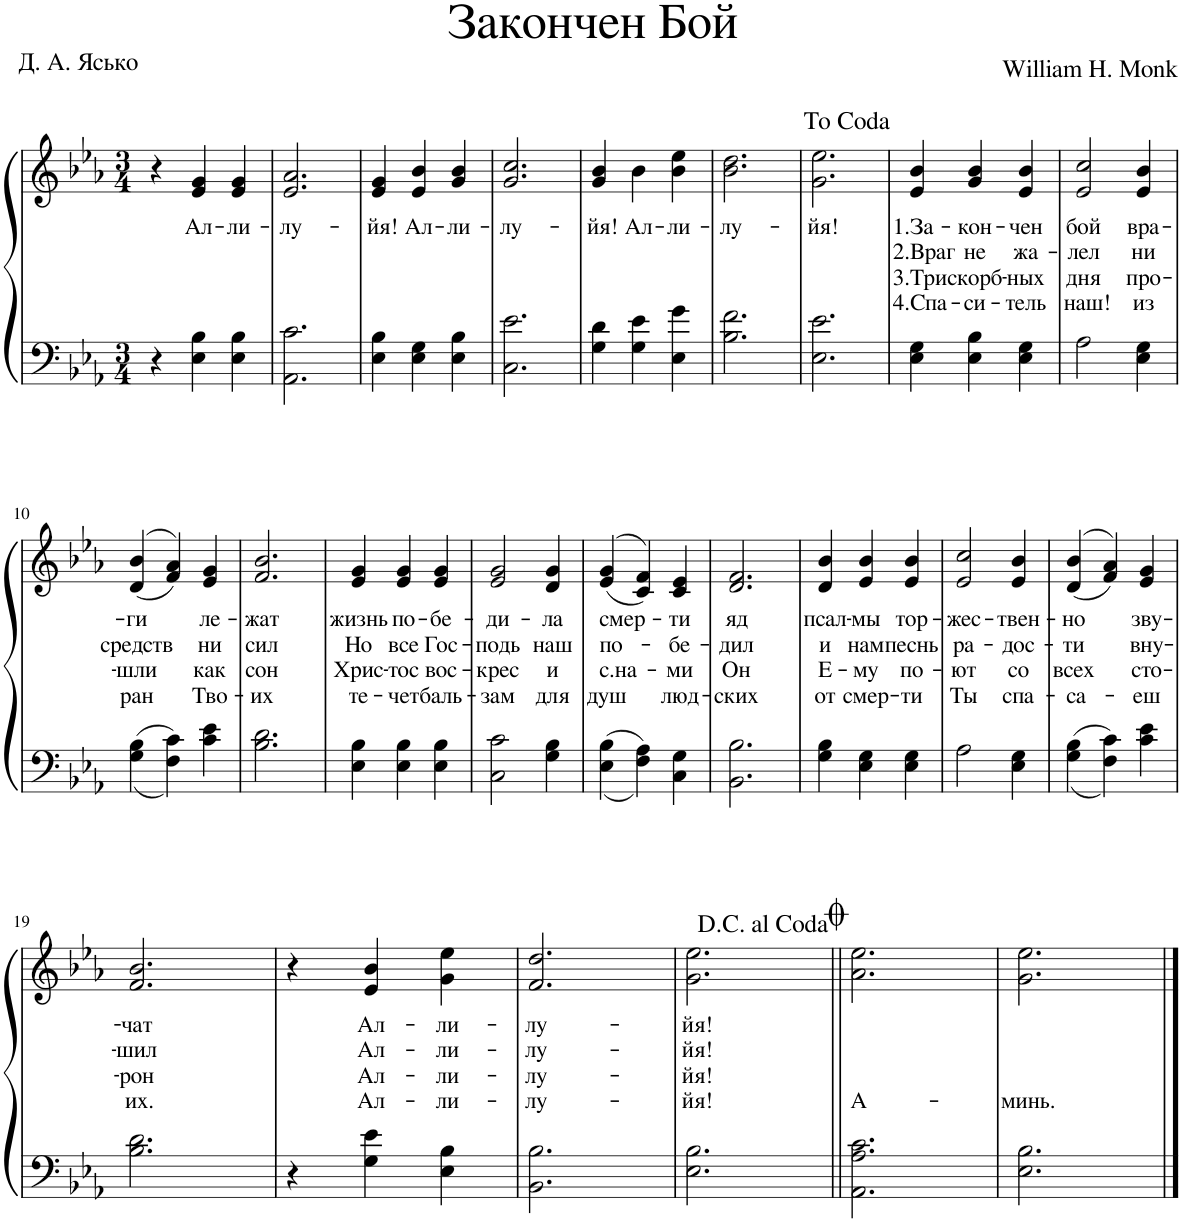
**kern	**kern	**text	**text	**text	**text
*part1	*part1	*part1	*part1	*part1	*part1
*staff2	*staff1	*staff1	*staff1	*staff1	*staff1
*I"Piano	*	*	*	*	*
*I'Pno.	*	*	*	*	*
*clefF4	*clefG2	*	*	*	*
*k[b-e-a-]	*k[b-e-a-]	*	*	*	*
*M3/4	*M3/4	*	*	*	*
=1	=1	=1	=1	=1	=1
4r	4r	.	.	.	.
!	!	!LO:LY:b	!	!	!
4E-\ 4B-\	4e-/ 4g/	Ал-	.	.	.
!	!	!LO:LY:b	!	!	!
4E-\ 4B-\	4e-/ 4g/	-ли-	.	.	.
=2	=2	=2	=2	=2	=2
!	!	!LO:LY:b	!	!	!
2.AA-\ 2.c\	2.e-/ 2.a-/	-лу-	.	.	.
=3	=3	=3	=3	=3	=3
!	!	!LO:LY:b	!	!	!
4E-\ 4B-\	4e-/ 4g/	-йя!	.	.	.
!	!	!LO:LY:b	!	!	!
4E-\ 4G\	4e-/ 4b-/	Ал-	.	.	.
!	!	!LO:LY:b	!	!	!
4E-\ 4B-\	4g/ 4b-/	-ли-	.	.	.
=4	=4	=4	=4	=4	=4
!	!	!LO:LY:b	!	!	!
2.C\ 2.e-\	2.g/ 2.cc/	-лу-	.	.	.
=5	=5	=5	=5	=5	=5
!	!	!LO:LY:b	!	!	!
4G\ 4d\	4g/ 4b-/	-йя!	.	.	.
!	!	!LO:LY:b	!	!	!
4G\ 4e-\	4b-\	Ал-	.	.	.
!	!	!LO:LY:b	!	!	!
4E-\ 4g\	4b-\ 4ee-\	-ли-	.	.	.
=6	=6	=6	=6	=6	=6
!	!	!LO:LY:b	!	!	!
2.B-\ 2.f\	2.b-\ 2.dd\	-лу-	.	.	.
=7	=7	=7	=7	=7	=7
!	!	!LO:LY:b	!	!	!
2.E-\ 2.e-\	2.g\ 2.ee-\	-йя!	.	.	.
=8	=8	=8	=8	=8	=8
!	!	!LO:LY:b	!LO:LY:b	!LO:LY:b	!LO:LY:b
4E-\ 4G\	4e-/ 4b-/	1.За-	2.Враг	3.Три	4.Спа-
!	!	!LO:LY:b	!LO:LY:b	!LO:LY:b	!LO:LY:b
4E-\ 4B-\	4g/ 4b-/	-кон-	не	скорб-	-си-
!	!	!LO:LY:b	!LO:LY:b	!LO:LY:b	!LO:LY:b
4E-\ 4G\	4e-/ 4b-/	-чен	жа-	-ных	-тель
=9	=9	=9	=9	=9	=9
!	!	!LO:LY:b	!LO:LY:b	!LO:LY:b	!LO:LY:b
2A-\	2e-/ 2cc/	бой	-лел	дня	наш!
!	!	!LO:LY:b	!LO:LY:b	!LO:LY:b	!LO:LY:b
4E-\ 4G\	4e-/ 4b-/	вра-	ни	про-	из
!!LO:LB:g=z
=10	=10	=10	=10	=10	=10
!	!	!LO:LY:b	!LO:LY:b	!LO:LY:b	!LO:LY:b
4G\ 4B-\	(>(4d/ 4b-/	-ги	средств	-шли	ран
4F\ 4c\	4f/ 4a-/))	.	.	.	.
!	!	!LO:LY:b	!LO:LY:b	!LO:LY:b	!LO:LY:b
4c\ 4e-\	4e-/ 4g/	ле-	ни	как	Тво-
=11	=11	=11	=11	=11	=11
!	!	!LO:LY:b	!LO:LY:b	!LO:LY:b	!LO:LY:b
2.B-\ 2.d\	2.f/ 2.b-/	-жат	сил	сон	-их
=12	=12	=12	=12	=12	=12
!	!	!LO:LY:b	!LO:LY:b	!LO:LY:b	!LO:LY:b
4E-\ 4B-\	4e-/ 4g/	жизнь	Но	Хрис-	те-
!	!	!LO:LY:b	!LO:LY:b	!LO:LY:b	!LO:LY:b
4E-\ 4B-\	4e-/ 4g/	по-	все	-тос	-чет
!	!	!LO:LY:b	!LO:LY:b	!LO:LY:b	!LO:LY:b
4E-\ 4B-\	4e-/ 4g/	-бе-	Гос-	вос-	баль-
=13	=13	=13	=13	=13	=13
!	!	!LO:LY:b	!LO:LY:b	!LO:LY:b	!LO:LY:b
2C\ 2c\	2e-/ 2g/	-ди-	-подь	-крес	-зам
!	!	!LO:LY:b	!LO:LY:b	!LO:LY:b	!LO:LY:b
4G\ 4B-\	4d/ 4g/	-ла	наш	и	для
=14	=14	=14	=14	=14	=14
!	!	!LO:LY:b	!LO:LY:b	!LO:LY:b	!LO:LY:b
4E-\ 4B-\	(>(4e-/ 4g/	смер-	по-	с.на-	душ
4F\ 4A-\	4c/ 4f/))	.	.	.	.
!	!	!LO:LY:b	!LO:LY:b	!LO:LY:b	!LO:LY:b
4C\ 4G\	4c/ 4e-/	-ти	-бе-	-ми	люд-
=15	=15	=15	=15	=15	=15
!	!	!LO:LY:b	!LO:LY:b	!LO:LY:b	!LO:LY:b
2.BB-\ 2.B-\	2.d/ 2.f/	яд	-дил	Он	-ских
=16	=16	=16	=16	=16	=16
!	!	!LO:LY:b	!LO:LY:b	!LO:LY:b	!LO:LY:b
4G\ 4B-\	4d/ 4b-/	псал-	и	Е-	от
!	!	!LO:LY:b	!LO:LY:b	!LO:LY:b	!LO:LY:b
4E-\ 4G\	4e-/ 4b-/	-мы	нам	-му	смер-
!	!	!LO:LY:b	!LO:LY:b	!LO:LY:b	!LO:LY:b
4E-\ 4G\	4e-/ 4b-/	тор-	песнь	по-	-ти
=17	=17	=17	=17	=17	=17
!	!	!LO:LY:b	!LO:LY:b	!LO:LY:b	!LO:LY:b
2A-\	2e-/ 2cc/	-жес-	ра-	-ют	Ты
!	!	!LO:LY:b	!LO:LY:b	!LO:LY:b	!LO:LY:b
4E-\ 4G\	4e-/ 4b-/	-твен-	-дос-	со	спа-
=18	=18	=18	=18	=18	=18
!	!	!LO:LY:b	!LO:LY:b	!LO:LY:b	!LO:LY:b
4G\ 4B-\	(>(4d/ 4b-/	-но	-ти	всех	-са-
4F\ 4c\	4f/ 4a-/))	.	.	.	.
!	!	!LO:LY:b	!LO:LY:b	!LO:LY:b	!LO:LY:b
4c\ 4e-\	4e-/ 4g/	зву-	вну-	сто-	-еш
!!LO:LB:g=z
=19	=19	=19	=19	=19	=19
!	!	!LO:LY:b	!LO:LY:b	!LO:LY:b	!LO:LY:b
2.B-\ 2.d\	2.f/ 2.b-/	-чат	-шил	-рон	их.
=20	=20	=20	=20	=20	=20
4r	4r	.	.	.	.
!	!	!LO:LY:b	!LO:LY:b	!LO:LY:b	!LO:LY:b
4G\ 4e-\	4e-/ 4b-/	Ал-	Ал-	Ал-	Ал-
!	!	!LO:LY:b	!LO:LY:b	!LO:LY:b	!LO:LY:b
4E-\ 4B-\	4g\ 4ee-\	-ли-	-ли-	-ли-	-ли-
=21	=21	=21	=21	=21	=21
!	!	!LO:LY:b	!LO:LY:b	!LO:LY:b	!LO:LY:b
2.BB-\ 2.B-\	2.f/ 2.dd/	-лу-	-лу-	-лу-	-лу-
=22	=22	=22	=22	=22	=22
!	!	!LO:LY:b	!LO:LY:b	!LO:LY:b	!LO:LY:b
2.E-\ 2.B-\	2.g\ 2.ee-\	-йя!	-йя!	-йя!	-йя!
=23||	=23||	=23||	=23||	=23||	=23||
!	!	!	!	!	!LO:LY:b
2.AA-\ 2.A-\ 2.c\	2.a-\ 2.ee-\	.	.	.	А-
=24	=24	=24	=24	=24	=24
!	!	!	!	!	!LO:LY:b
2.E-\ 2.B-\	2.g\ 2.ee-\	.	.	.	-минь.
==	==	==	==	==	==
*-	*-	*-	*-	*-	*-
